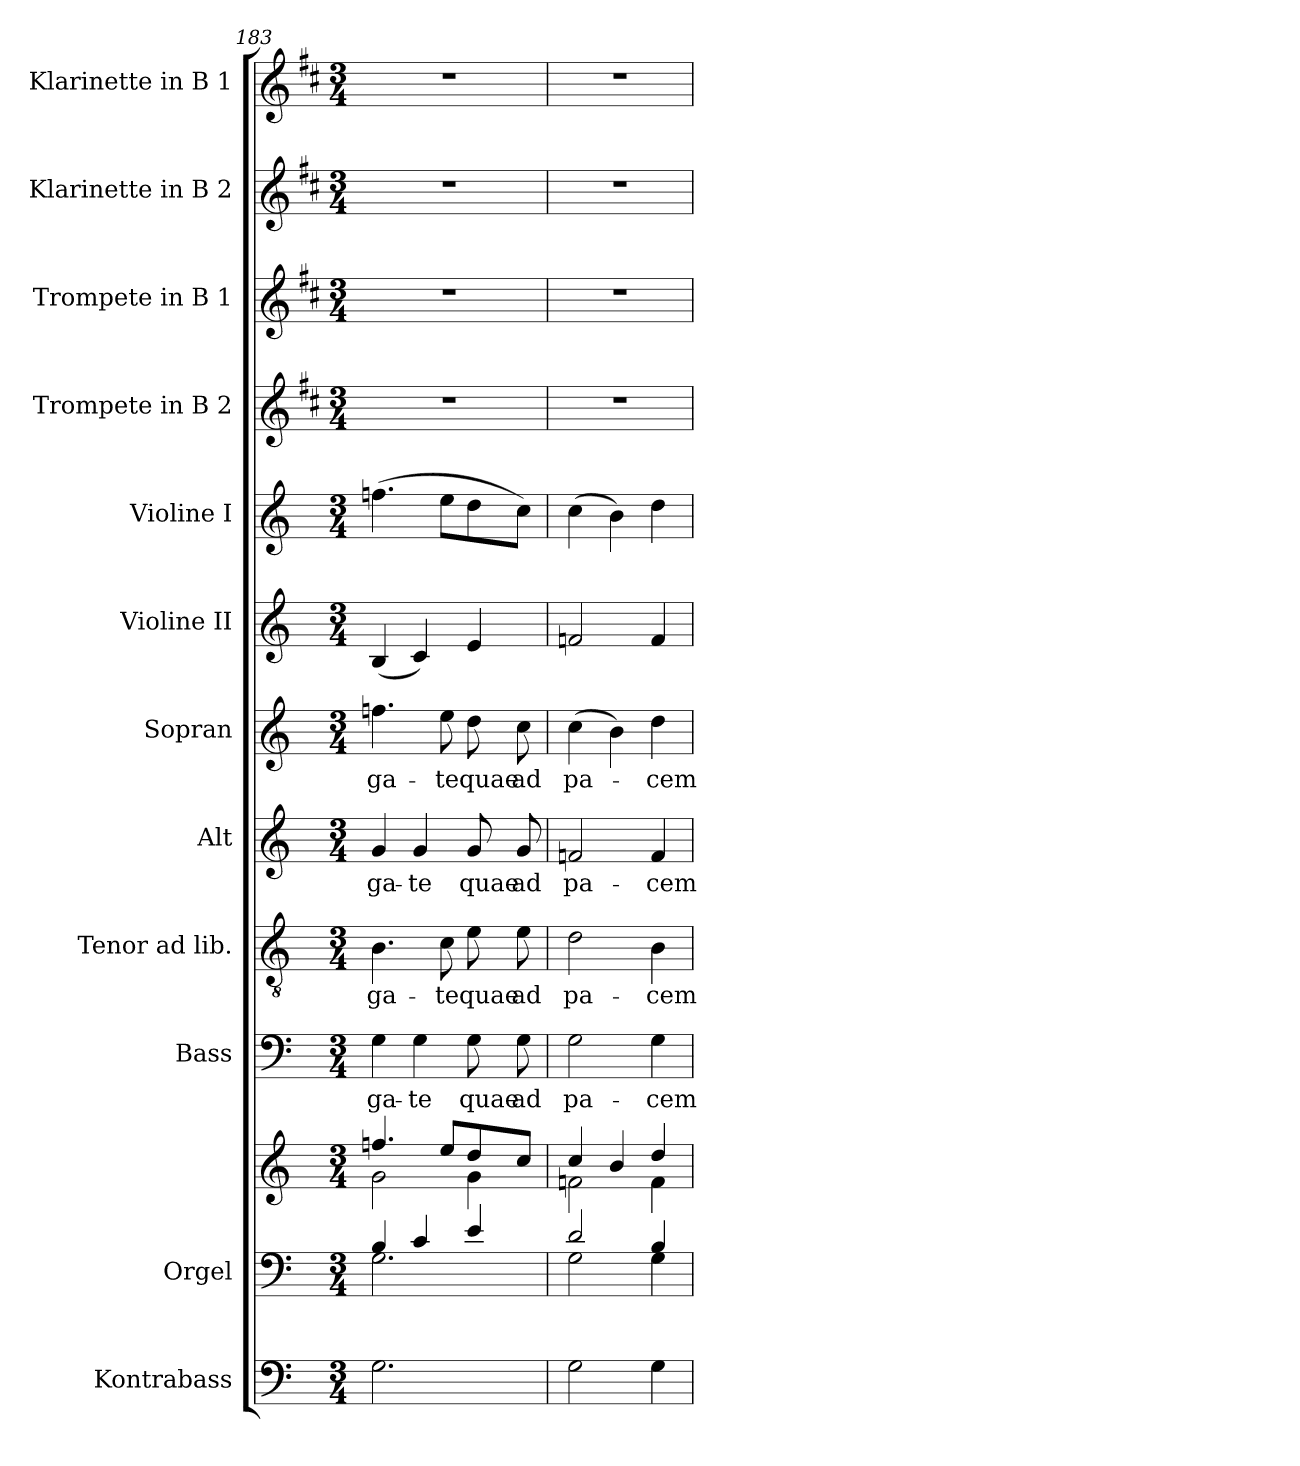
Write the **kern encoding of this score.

**kern	**kern	**kern	**kern	**text	**kern	**text	**kern	**text	**kern	**text	**kern	**kern	**kern	**kern	**kern	**kern
*part12	*part11	*part11	*part10	*part10	*part9	*part9	*part8	*part8	*part7	*part7	*part6	*part5	*part4	*part3	*part2	*part1
*staff13	*staff12	*staff11	*staff10	*staff10	*staff9	*staff9	*staff8	*staff8	*staff7	*staff7	*staff6	*staff5	*staff4	*staff3	*staff2	*staff1
*I"Kontrabass	*I"Orgel	*	*I"Bass	*	*I"Tenor ad lib.	*	*I"Alt	*	*I"Sopran	*	*I"Violine II	*I"Violine I	*I"Trompete in B 2	*I"Trompete in B 1	*I"Klarinette in B 2	*I"Klarinette in B 1
*I'Kb.	*I'Org.	*	*I'B	*	*I'T	*	*I'A	*	*I'S	*	*I'Vl. II	*I'Vl. I	*	*	*	*
!!LO:PB:g=z
*clefF4	*clefF4	*clefG2	*clefF4	*	*clefGv2	*	*clefG2	*	*clefG2	*	*clefG2	*clefG2	*clefG2	*clefG2	*clefG2	*clefG2
*ITrd7c12	*	*	*	*	*	*	*	*	*	*	*	*	*ITrd1c2	*ITrd1c2	*ITrd1c2	*ITrd1c2
*k[]	*k[]	*k[]	*k[]	*	*k[]	*	*k[]	*	*k[]	*	*k[]	*k[]	*k[]	*k[]	*k[]	*k[]
*C:	*C:	*C:	*C:	*	*C:	*	*C:	*	*C:	*	*C:	*C:	*C:	*C:	*C:	*C:
*M3/4	*M3/4	*M3/4	*M3/4	*	*M3/4	*	*M3/4	*	*M3/4	*	*M3/4	*M3/4	*M3/4	*M3/4	*M3/4	*M3/4
=183	=183	=183	=183	=183	=183	=183	=183	=183	=183	=183	=183	=183	=183	=183	=183	=183
*	*^	*^	*	*	*	*	*	*	*	*	*	*	*	*	*	*
!	!	!	!	!	!	!LO:LY:b	!	!LO:LY:b	!	!LO:LY:b	!	!LO:LY:b	!	!	!	!	!	!
2.GG\	4B/	2.G\	4.ffn/	2g\	4G\	-ga-	4.B\	-ga-	4g/	-ga-	4.ffn\	-ga-	(<4B/	(>4.ffn\	2.r	2.r	2.r	2.r
!	!	!	!	!	!	!LO:LY:b	!	!	!	!LO:LY:b	!	!	!	!	!	!	!	!
.	4c/	.	.	.	4G\	-te	.	.	4g/	-te	.	.	4c/)	.	.	.	.	.
!	!	!	!	!	!	!	!	!LO:LY:b	!	!	!	!LO:LY:b	!	!	!	!	!	!
.	.	.	8ee/L	.	.	.	8c\	-te	.	.	8ee\	-te	.	8ee\L	.	.	.	.
!	!	!	!	!	!	!LO:LY:b	!	!LO:LY:b	!	!LO:LY:b	!	!LO:LY:b	!	!	!	!	!	!
.	4e/	.	8dd/	4g\	8G\	quae	8e\	quae	8g/	quae	8dd\	quae	4e/	8dd\	.	.	.	.
!	!	!	!	!	!	!LO:LY:b	!	!LO:LY:b	!	!LO:LY:b	!	!LO:LY:b	!	!	!	!	!	!
.	.	.	8cc/J	.	8G\	ad	8e\	ad	8g/	ad	8cc\	ad	.	8cc\J)	.	.	.	.
=184	=184	=184	=184	=184	=184	=184	=184	=184	=184	=184	=184	=184	=184	=184	=184	=184	=184	=184
!	!	!	!	!	!	!LO:LY:b	!	!LO:LY:b	!	!LO:LY:b	!	!LO:LY:b	!	!	!	!	!	!
2GG\	2d/	2G\	4cc/	2fn\	2G\	pa-	2d\	pa-	2fn/	pa-	(>4cc\	pa-	2fn/	(>4cc\	2.r	2.r	2.r	2.r
.	.	.	4b/	.	.	.	.	.	.	.	4b\)	.	.	4b\)	.	.	.	.
!	!	!	!	!	!	!LO:LY:b	!	!LO:LY:b	!	!LO:LY:b	!	!LO:LY:b	!	!	!	!	!	!
4GG\	4B/	4G\	4dd/	4f\	4G\	-cem	4B\	-cem	4f/	-cem	4dd\	-cem	4f/	4dd\	.	.	.	.
*	*v	*v	*	*	*	*	*	*	*	*	*	*	*	*	*	*	*	*
*	*	*v	*v	*	*	*	*	*	*	*	*	*	*	*	*	*	*
=	=	=	=	=	=	=	=	=	=	=	=	=	=	=	=	=
*-	*-	*-	*-	*-	*-	*-	*-	*-	*-	*-	*-	*-	*-	*-	*-	*-
